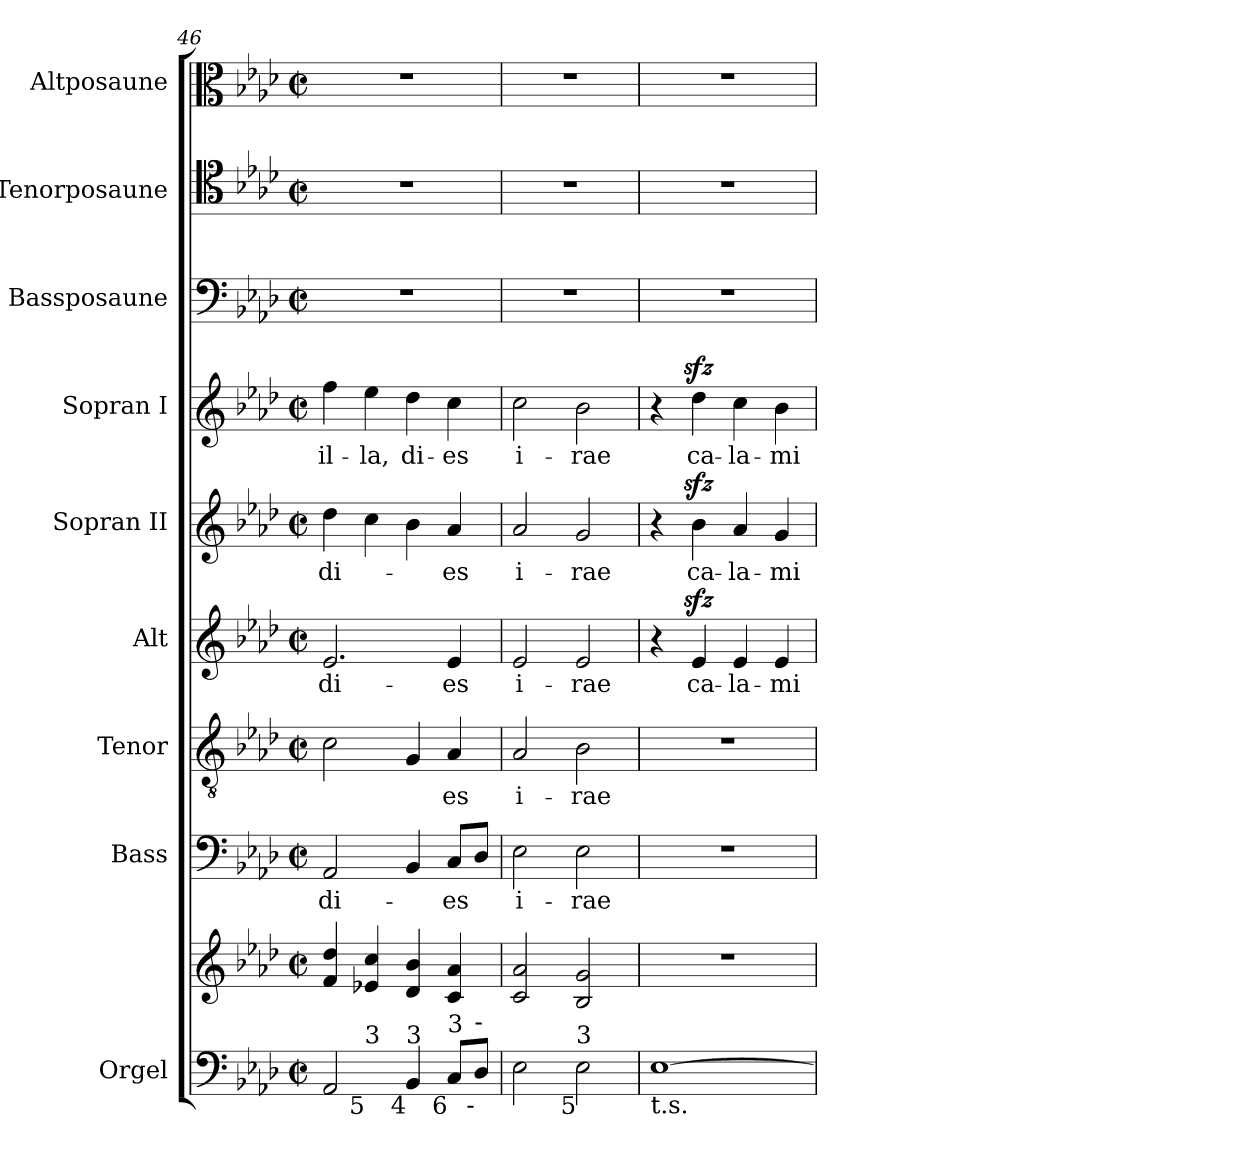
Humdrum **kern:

**kern	**kern	**kern	**text	**kern	**text	**kern	**text	**kern	**text	**kern	**text	**kern	**kern	**kern
*part9	*part9	*part8	*part8	*part7	*part7	*part6	*part6	*part5	*part5	*part4	*part4	*part3	*part2	*part1
*staff10	*staff9	*staff8	*staff8	*staff7	*staff7	*staff6	*staff6	*staff5	*staff5	*staff4	*staff4	*staff3	*staff2	*staff1
*I"Orgel	*	*I"Bass	*	*I"Tenor	*	*I"Alt	*	*I"Sopran II	*	*I"Sopran I	*	*I"Bassposaune	*I"Tenorposaune	*I"Altposaune
*I'Org.	*	*I'B.	*	*I'T.	*	*I'A.	*	*I'S.	*	*I'S.	*	*I'B. Pos.	*I'Pos.	*I'Pos.
*clefF4	*clefG2	*clefF4	*	*clefGv2	*	*clefG2	*	*clefG2	*	*clefG2	*	*clefF4	*clefC4	*clefC3
*	*	*	*	*ITrd7c12	*	*	*	*	*	*	*	*	*	*
*k[b-e-a-d-]	*k[b-e-a-d-]	*k[b-e-a-d-]	*	*k[b-e-a-d-]	*	*k[b-e-a-d-]	*	*k[b-e-a-d-]	*	*k[b-e-a-d-]	*	*k[b-e-a-d-]	*k[b-e-a-d-]	*k[b-e-a-d-]
*f:	*f:	*f:	*	*f:	*	*f:	*	*f:	*	*f:	*	*f:	*f:	*f:
*M2/2	*M2/2	*M2/2	*	*M2/2	*	*M2/2	*	*M2/2	*	*M2/2	*	*M2/2	*M2/2	*M2/2
*met(c|)	*met(c|)	*met(c|)	*	*met(c|)	*	*met(c|)	*	*met(c|)	*	*met(c|)	*	*met(c|)	*met(c|)	*met(c|)
=46	=46	=46	=46	=46	=46	=46	=46	=46	=46	=46	=46	=46	=46	=46
!	!	!	!LO:LY:b:color=#000000	!	!	!	!	!	!	!	!	!	!	!
!	!	!	!	!	!	!	!LO:LY:b:color=#000000	!	!	!	!	!	!	!
!	!	!	!	!	!	!	!	!	!LO:LY:b:color=#000000	!	!	!	!	!
!LO:TX:b:rj:t=6	!	!	!	!	!	!	!	!	!	!	!	!	!	!
!LO:TX:t=4	!	!	!	!	!	!	!	!	!	!	!	!	!	!
!	!	!	!	!	!	!	!	!	!	!	!LO:LY:b:color=#000000	!	!	!
*^	*	*	*	*	*	*	*	*	*	*	*	*	*	*
2AA-i/	4ryy	4fi/ 4dd-i	2AA-i/	di-	2Ci\	.	2.e-i/	di-	4dd-i\	di-	4ffi\	il-	1r	1r	1r
!	!LO:TX:b:rj:t=5	!	!	!	!	!	!	!	!	!	!	!	!	!	!
!	!LO:TX:t=3	!	!	!	!	!	!	!	!	!	!	!	!	!	!
!	!	!	!	!	!	!	!	!	!	!	!	!LO:LY:b:color=#000000	!	!	!
.	2.ryy	4e-Xi/ 4cci	.	.	.	.	.	.	4cci\	.	4ee-i\	-la,	.	.	.
!LO:TX:b:rj:t=4	!	!	!	!	!	!	!	!	!	!	!	!	!	!	!
!LO:TX:t=3	!	!	!	!	!	!	!	!	!	!	!	!	!	!	!
!	!	!	!	!	!	!	!	!	!	!	!	!LO:LY:b:color=#000000	!	!	!
4BB-i/	.	4d-i/ 4b-i	4BB-i/	.	4GGi/	.	.	.	4b-i\	.	4dd-i\	di-	.	.	.
!	!	!	!	!LO:LY:b:color=#000000	!	!	!	!	!	!	!	!	!	!	!
!	!	!	!	!	!	!LO:LY:b:color=#000000	!	!	!	!	!	!	!	!	!
!	!	!	!	!	!	!	!	!LO:LY:b:color=#000000	!	!	!	!	!	!	!
!	!	!	!	!	!	!	!	!	!	!LO:LY:b:color=#000000	!	!	!	!	!
!LO:TX:b:rj:t=6	!	!	!	!	!	!	!	!	!	!	!	!	!	!	!
!LO:TX:t=3	!	!	!	!	!	!	!	!	!	!	!	!	!	!	!
!	!	!	!	!	!	!	!	!	!	!	!	!LO:LY:b:color=#000000	!	!	!
8Ci/L	.	4ci/ 4a-i	8Ci/L	-es	4AA-i/	-es	4e-i/	-es	4a-i/	-es	4cci\	-es	.	.	.
!LO:TX:b:rj:t=-	!	!	!	!	!	!	!	!	!	!	!	!	!	!	!
!LO:TX:t=-	!	!	!	!	!	!	!	!	!	!	!	!	!	!	!
8D-i/J	.	.	8D-i/J	.	.	.	.	.	.	.	.	.	.	.	.
*v	*v	*	*	*	*	*	*	*	*	*	*	*	*	*	*
=47	=47	=47	=47	=47	=47	=47	=47	=47	=47	=47	=47	=47	=47	=47
*^	*	*	*	*	*	*	*	*	*	*	*	*	*	*
!	!	!	!	!LO:LY:b:color=#000000	!	!	!	!	!	!	!	!	!	!	!
*v	*v	*	*	*	*	*	*	*	*	*	*	*	*	*	*
*^	*	*	*	*	*	*	*	*	*	*	*	*	*	*
!	!	!	!	!	!	!LO:LY:b:color=#000000	!	!	!	!	!	!	!	!	!
*v	*v	*	*	*	*	*	*	*	*	*	*	*	*	*	*
*^	*	*	*	*	*	*	*	*	*	*	*	*	*	*
!	!	!	!	!	!	!	!	!LO:LY:b:color=#000000	!	!	!	!	!	!	!
*v	*v	*	*	*	*	*	*	*	*	*	*	*	*	*	*
*^	*	*	*	*	*	*	*	*	*	*	*	*	*	*
!	!	!	!	!	!	!	!	!	!	!LO:LY:b:color=#000000	!	!	!	!	!
*v	*v	*	*	*	*	*	*	*	*	*	*	*	*	*	*
*^	*	*	*	*	*	*	*	*	*	*	*	*	*	*
!LO:TX:b:rj:t=6	!	!	!	!	!	!	!	!	!	!	!	!	!	!	!
!LO:TX:t=4	!	!	!	!	!	!	!	!	!	!	!	!	!	!	!
!	!	!	!	!	!	!	!	!	!	!	!	!LO:LY:b:color=#000000	!	!	!
*v	*v	*	*	*	*	*	*	*	*	*	*	*	*	*	*
2E-i\	2ci/ 2a-i	2E-i\	i-	2AA-i/	i-	2e-i/	i-	2a-i/	i-	2cci\	i-	1r	1r	1r
!	!	!	!LO:LY:b:color=#000000	!	!	!	!	!	!	!	!	!	!	!
!	!	!	!	!	!LO:LY:b:color=#000000	!	!	!	!	!	!	!	!	!
!	!	!	!	!	!	!	!LO:LY:b:color=#000000	!	!	!	!	!	!	!
!	!	!	!	!	!	!	!	!	!LO:LY:b:color=#000000	!	!	!	!	!
!LO:TX:b:rj:t=5	!	!	!	!	!	!	!	!	!	!	!	!	!	!
!LO:TX:t=3	!	!	!	!	!	!	!	!	!	!	!	!	!	!
!	!	!	!	!	!	!	!	!	!	!	!LO:LY:b:color=#000000	!	!	!
2E-i\	2B-i/ 2gi	2E-i\	-rae	2BB-i\	-rae	2e-i/	-rae	2gi/	-rae	2b-i\	-rae	.	.	.
=48	=48	=48	=48	=48	=48	=48	=48	=48	=48	=48	=48	=48	=48	=48
!LO:TX:b:t=t.s.	!	!	!	!	!	!	!	!	!	!	!	!	!	!
[1E-i	1r	1r	.	1r	.	4r	.	4r	.	4r	.	1r	1r	1r
!	!	!	!	!	!	!	!LO:LY:b:color=#000000	!	!	!	!	!	!	!
!	!	!	!	!	!	!	!	!	!LO:LY:b:color=#000000	!	!	!	!	!
!	!	!	!	!	!	!	!	!	!	!	!LO:LY:b:color=#000000	!	!	!
.	.	.	.	.	.	4e-zzi/	ca-	4b-zzi\	ca-	4dd-zzi\	ca-	.	.	.
!	!	!	!	!	!	!	!LO:LY:b:color=#000000	!	!	!	!	!	!	!
!	!	!	!	!	!	!	!	!	!LO:LY:b:color=#000000	!	!	!	!	!
!	!	!	!	!	!	!	!	!	!	!	!LO:LY:b:color=#000000	!	!	!
.	.	.	.	.	.	4e-i/	-la-	4a-i/	-la-	4cci\	-la-	.	.	.
!	!	!	!	!	!	!	!LO:LY:b:color=#000000	!	!	!	!	!	!	!
!	!	!	!	!	!	!	!	!	!LO:LY:b:color=#000000	!	!	!	!	!
!	!	!	!	!	!	!	!	!	!	!	!LO:LY:b:color=#000000	!	!	!
.	.	.	.	.	.	4e-i/	-mi-	4gi/	-mi-	4b-i\	-mi-	.	.	.
=	=	=	=	=	=	=	=	=	=	=	=	=	=	=
*-	*-	*-	*-	*-	*-	*-	*-	*-	*-	*-	*-	*-	*-	*-
